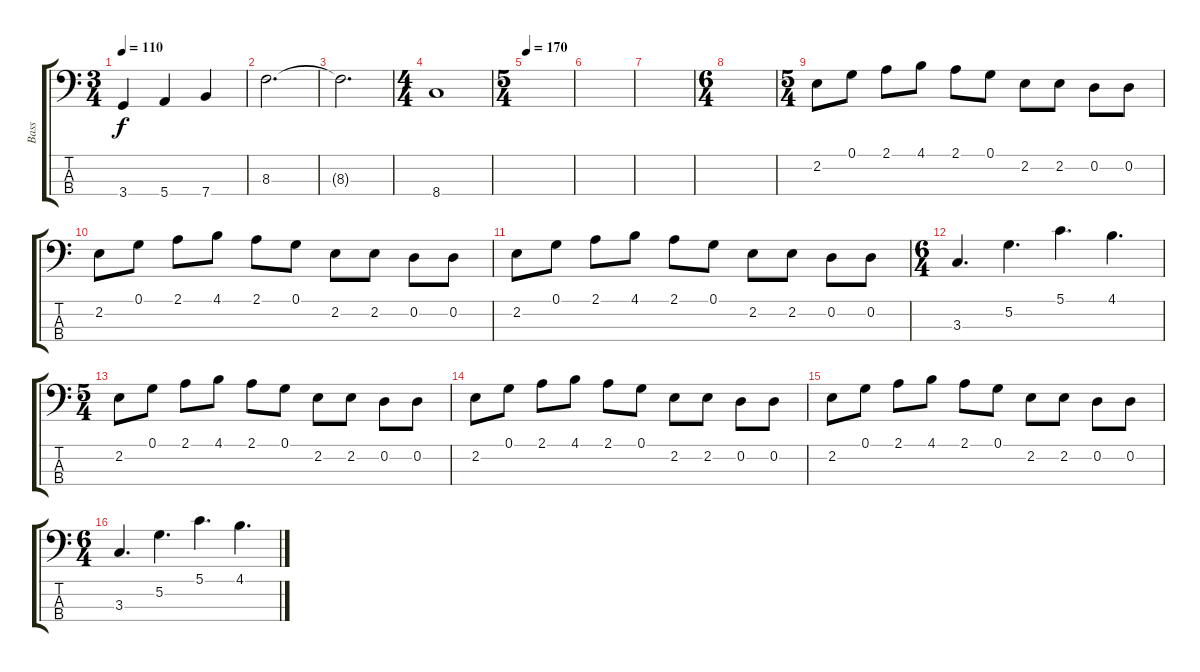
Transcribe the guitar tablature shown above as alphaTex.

\track ("Bass" "Bass") {instrument electricbassfinger}
\staff {score tabs}
\tuning (G2 D2 A1 E1) {hide}
\ts (3 4)
\tempo 110
\clef f4
\ks c
3.4.4{dy f} 5.4.4 7.4.4 |
8.3.2{d} |
8.3{t}.2{d} |
\ts (4 4)
8.4.1 |
\ts (5 4)
\tempo 170
|
|
|
\ts (6 4)
|
\ts (5 4)
2.2.8 0.1.8 2.1.8 4.1.8 2.1.8 0.1.8 2.2.8 2.2.8 0.2.8 0.2.8 |
2.2.8 0.1.8 2.1.8 4.1.8 2.1.8 0.1.8 2.2.8 2.2.8 0.2.8 0.2.8 |
2.2.8 0.1.8 2.1.8 4.1.8 2.1.8 0.1.8 2.2.8 2.2.8 0.2.8 0.2.8 |
\ts (6 4)
3.3.4{d} 5.2.4{d} 5.1.4{d} 4.1.4{d} |
\ts (5 4)
2.2.8 0.1.8 2.1.8 4.1.8 2.1.8 0.1.8 2.2.8 2.2.8 0.2.8 0.2.8 |
2.2.8 0.1.8 2.1.8 4.1.8 2.1.8 0.1.8 2.2.8 2.2.8 0.2.8 0.2.8 |
2.2.8 0.1.8 2.1.8 4.1.8 2.1.8 0.1.8 2.2.8 2.2.8 0.2.8 0.2.8 |
\ts (6 4)
3.3.4{d} 5.2.4{d} 5.1.4{d} 4.1.4{d}
